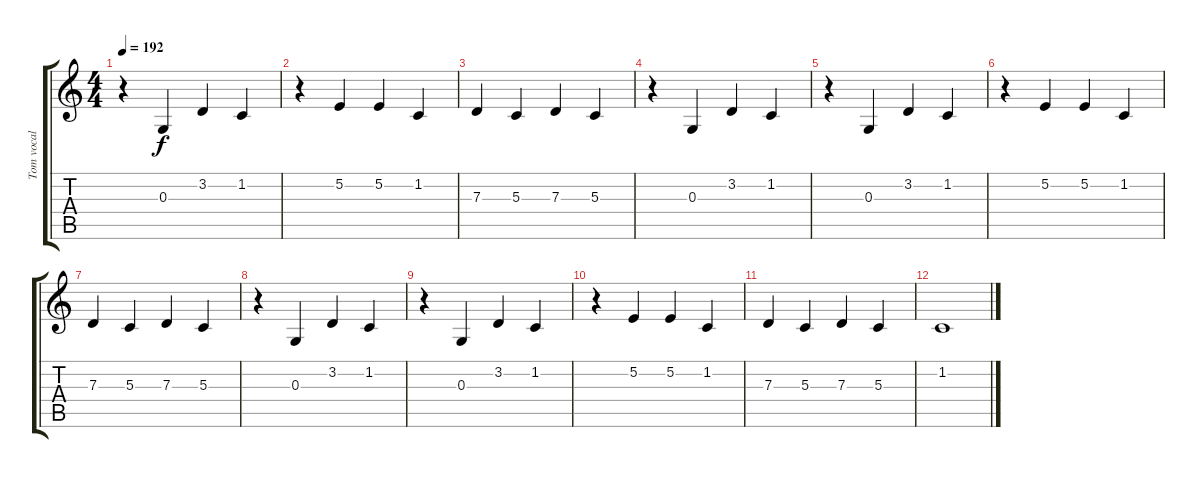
\track ("Tom vocal" "Tom vocal") {instrument voiceoohs}
\staff {score tabs}
\tuning (E4 B3 G3 D3 A2 E2) {hide}
\ts (4 4)
\tempo 192
\clef g2
\ks c
r.4{dy f} 0.3.4 3.2.4 1.2.4 |
r.4 5.2.4 5.2.4 1.2.4 |
7.3.4 5.3.4 7.3.4 5.3.4 |
r.4 0.3.4 3.2.4 1.2.4 |
r.4 0.3.4 3.2.4 1.2.4 |
r.4 5.2.4 5.2.4 1.2.4 |
7.3.4 5.3.4 7.3.4 5.3.4 |
r.4 0.3.4 3.2.4 1.2.4 |
r.4 0.3.4 3.2.4 1.2.4 |
r.4 5.2.4 5.2.4 1.2.4 |
7.3.4 5.3.4 7.3.4 5.3.4 |
1.2.1
